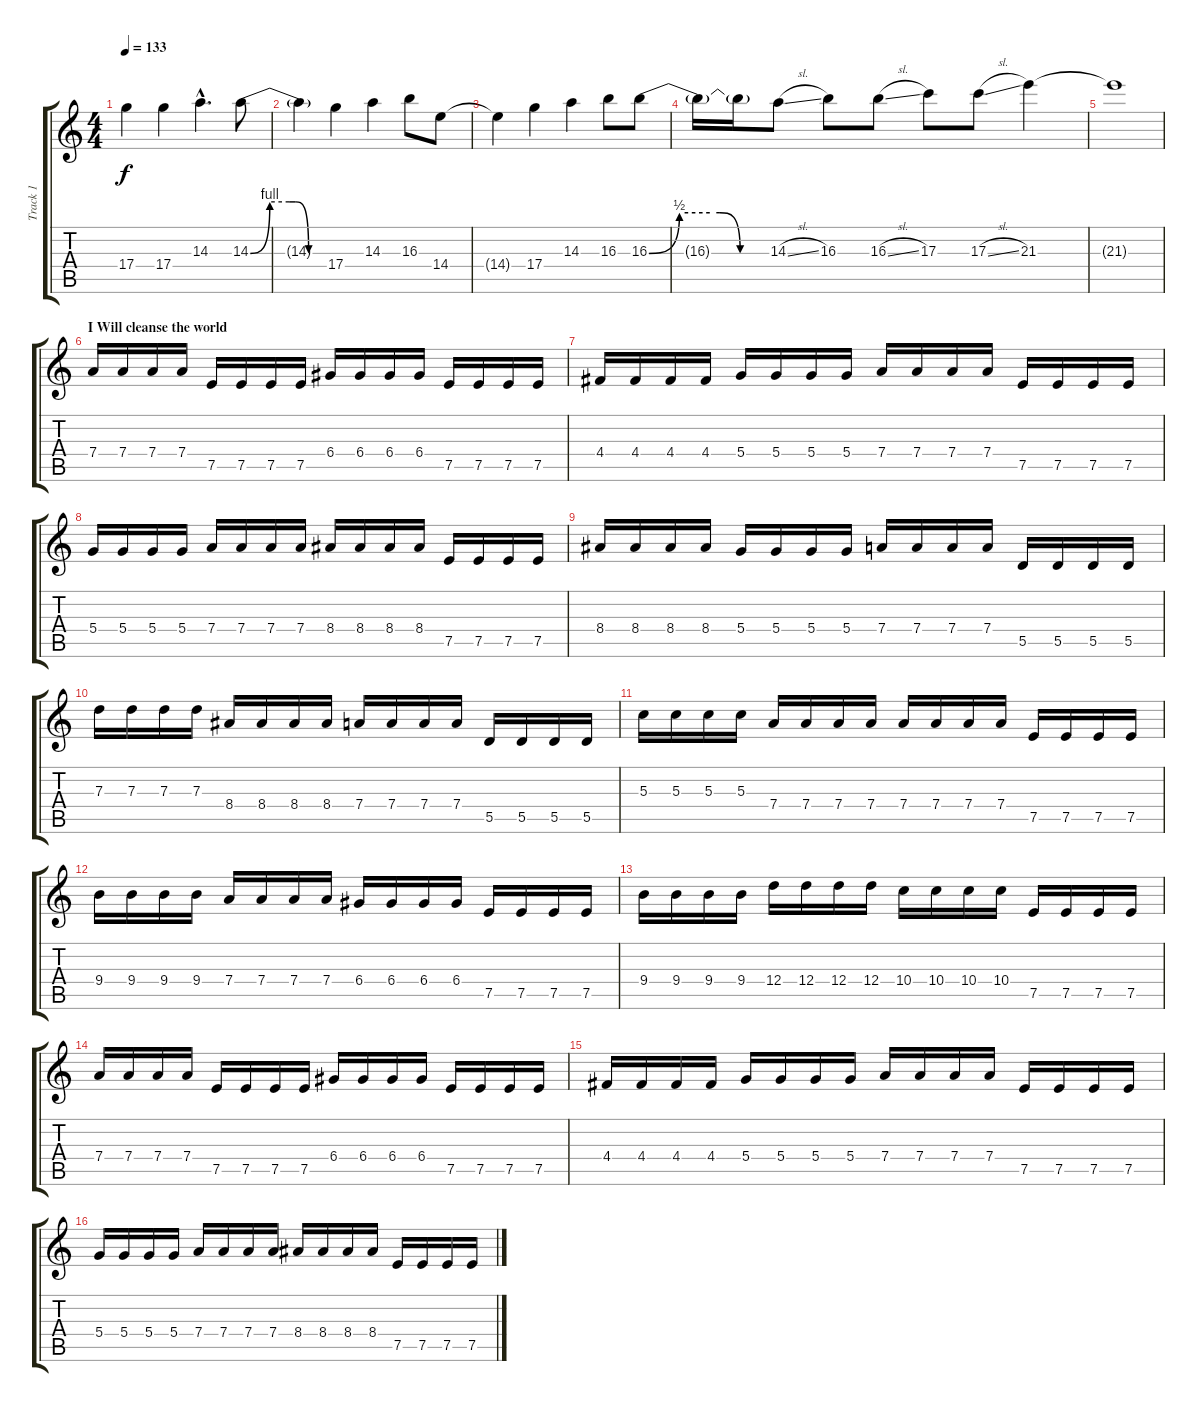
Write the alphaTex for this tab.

\track ("Track 1" "Track 1") {instrument distortionguitar}
\staff {score tabs}
\tuning (E4 B3 G3 D3 A2 E2) {hide}
\ts (4 4)
\tempo 133
\clef g2
\ks c
17.4{t}.4{dy f} 17.4.4 14.3{hac}.4{d} 14.3{be (custom 0 0 15 4 30 4 35 4 45 0 60 0)}.8 |
14.3{t}.4 17.4.4 14.3.4 16.3.8 14.4.8 |
14.4{t}.4 17.4.4 14.3.4 16.3.8 16.3{be (custom 0 0 15 2 30 2 35 2 45 0 60 0)}.8 |
16.3{t}.16 16.3{t}.16 14.3{sl}.8 16.3.8 16.3{sl}.8 17.3.8 17.3{sl}.8 21.3.4{volume 5} |
21.3{t}.1 |
\section ("" "I Will cleanse the world")
7.4.16{volume 13} 7.4.16 7.4.16 7.4.16 7.5.16 7.5.16 7.5.16 7.5.16 6.4.16 6.4.16 6.4.16 6.4.16 7.5.16 7.5.16 7.5.16 7.5.16 |
4.4.16 4.4.16 4.4.16 4.4.16 5.4.16 5.4.16 5.4.16 5.4.16 7.4.16 7.4.16 7.4.16 7.4.16 7.5.16 7.5.16 7.5.16 7.5.16 |
5.4.16 5.4.16 5.4.16 5.4.16 7.4.16 7.4.16 7.4.16 7.4.16 8.4.16 8.4.16 8.4.16 8.4.16 7.5.16 7.5.16 7.5.16 7.5.16 |
8.4.16 8.4.16 8.4.16 8.4.16 5.4.16 5.4.16 5.4.16 5.4.16 7.4.16 7.4.16 7.4.16 7.4.16 5.5.16 5.5.16 5.5.16 5.5.16 |
7.3.16 7.3.16 7.3.16 7.3.16 8.4.16 8.4.16 8.4.16 8.4.16 7.4.16 7.4.16 7.4.16 7.4.16 5.5.16 5.5.16 5.5.16 5.5.16 |
5.3.16 5.3.16 5.3.16 5.3.16 7.4.16 7.4.16 7.4.16 7.4.16 7.4.16 7.4.16 7.4.16 7.4.16 7.5.16 7.5.16 7.5.16 7.5.16 |
9.4.16 9.4.16 9.4.16 9.4.16 7.4.16 7.4.16 7.4.16 7.4.16 6.4.16 6.4.16 6.4.16 6.4.16 7.5.16 7.5.16 7.5.16 7.5.16 |
9.4.16 9.4.16 9.4.16 9.4.16 12.4.16 12.4.16 12.4.16 12.4.16 10.4.16 10.4.16 10.4.16 10.4.16 7.5.16 7.5.16 7.5.16 7.5.16 |
7.4.16 7.4.16 7.4.16 7.4.16 7.5.16 7.5.16 7.5.16 7.5.16 6.4.16 6.4.16 6.4.16 6.4.16 7.5.16 7.5.16 7.5.16 7.5.16 |
4.4.16 4.4.16 4.4.16 4.4.16 5.4.16 5.4.16 5.4.16 5.4.16 7.4.16 7.4.16 7.4.16 7.4.16 7.5.16 7.5.16 7.5.16 7.5.16 |
5.4.16 5.4.16 5.4.16 5.4.16 7.4.16 7.4.16 7.4.16 7.4.16 8.4.16 8.4.16 8.4.16 8.4.16 7.5.16 7.5.16 7.5.16 7.5.16
